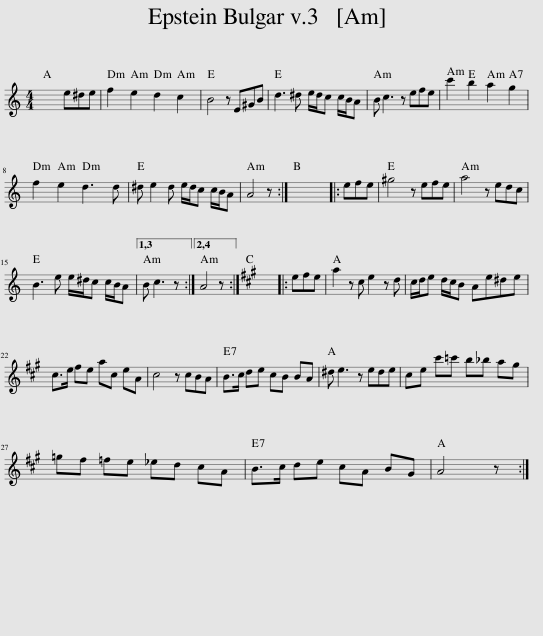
X:1
L:1/8
M:4/4
I:linebreak $
K:C
V:1 treble
V:1
 x8 | e^de | f2 e2 d2 c2 | B4 z E^GB | d3 ^d e/d/c c/B/A | %5
 B c3 z efe | c'2 b2 a2 g2 |$ f2 e2 d3 d | ^d e2 d e/d/c c/B/A | A4 z :| %10
 x8 |: efe | ^g4 z efe | a4 z edc |$ B3 e e/^d/c c/B/A |1,3 %15
 B c3 z :|2,4 A4 z :|[K:A] x8 |: efe | a2 z c e2 z d | %20
 c/d/e d/c/B Ae^de |$ c>e fe ac eA | c4 z cBA | B>c de cB BA | ^d e3 z ede | %25
 ce c'=c' b_b ag |$ =gf =fe _ed cA | B>c de cA BG | A4 z :| %29
